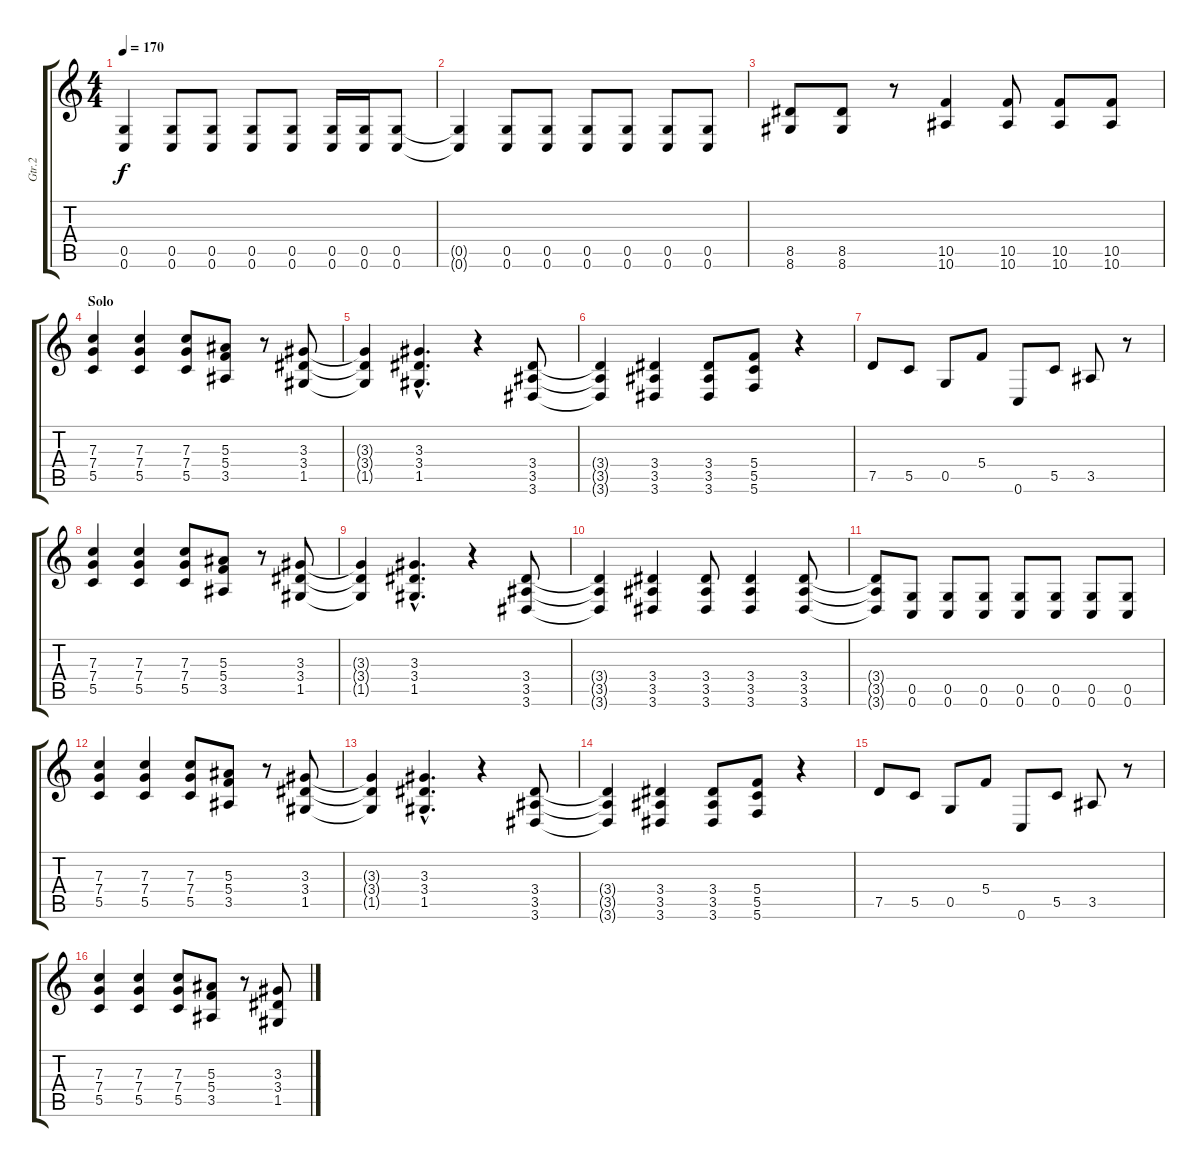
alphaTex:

\track ("Gtr.2" "Gtr.2") {instrument distortionguitar}
\staff {score tabs}
\tuning (D4 A3 F3 C3 G2 C2) {hide}
\ts (4 4)
\tempo 170
\clef g2
\ks c
(0.5{t} 0.6{t}).4{dy f} (0.5 0.6).8 (0.5 0.6).8 (0.5 0.6).8 (0.5 0.6).8 (0.5 0.6).16 (0.5 0.6).16 (0.5 0.6).8 |
(0.5{t} 0.6{t}).4 (0.5 0.6).8 (0.5 0.6).8 (0.5 0.6).8 (0.5 0.6).8 (0.5 0.6).8 (0.5 0.6).8 |
(8.5 8.6).8 (8.5 8.6).8 r.8 (10.5 10.6).4 (10.5 10.6).8 (10.5 10.6).8 (10.5 10.6).8 |
\section ("" "Solo")
(7.3 7.4 5.5).4 (7.3 7.4 5.5).4 (7.3 7.4 5.5).8 (5.3 5.4 3.5).8 r.8 (3.3 3.4 1.5).8 |
(3.3{t} 3.4{t} 1.5{t}).4 (3.3{hac} 3.4{hac} 1.5{hac}).4{d} r.4 (3.4 3.5 3.6).8 |
(3.4{t} 3.5{t} 3.6{t}).4 (3.4 3.5 3.6).4 (3.4 3.5 3.6).8 (5.4 5.5 5.6).8 r.4 |
7.5.8 5.5.8 0.5.8 5.4.8 0.6.8 5.5.8 3.5.8 r.8 |
(7.3 7.4 5.5).4 (7.3 7.4 5.5).4 (7.3 7.4 5.5).8 (5.3 5.4 3.5).8 r.8 (3.3 3.4 1.5).8 |
(3.3{t} 3.4{t} 1.5{t}).4 (3.3{hac} 3.4{hac} 1.5{hac}).4{d} r.4 (3.4 3.5 3.6).8 |
(3.4{t} 3.5{t} 3.6{t}).4 (3.4 3.5 3.6).4 (3.4 3.5 3.6).8 (3.4 3.5 3.6).4 (3.4 3.5 3.6).8 |
(3.4{t} 3.5{t} 3.6{t}).8 (0.5 0.6).8 (0.5 0.6).8 (0.5 0.6).8 (0.5 0.6).8 (0.5 0.6).8 (0.5 0.6).8 (0.5 0.6).8 |
(7.3 7.4 5.5).4 (7.3 7.4 5.5).4 (7.3 7.4 5.5).8 (5.3 5.4 3.5).8 r.8 (3.3 3.4 1.5).8 |
(3.3{t} 3.4{t} 1.5{t}).4 (3.3{hac} 3.4{hac} 1.5{hac}).4{d} r.4 (3.4 3.5 3.6).8 |
(3.4{t} 3.5{t} 3.6{t}).4 (3.4 3.5 3.6).4 (3.4 3.5 3.6).8 (5.4 5.5 5.6).8 r.4 |
7.5.8 5.5.8 0.5.8 5.4.8 0.6.8 5.5.8 3.5.8 r.8 |
(7.3 7.4 5.5).4 (7.3 7.4 5.5).4 (7.3 7.4 5.5).8 (5.3 5.4 3.5).8 r.8 (3.3 3.4 1.5).8
